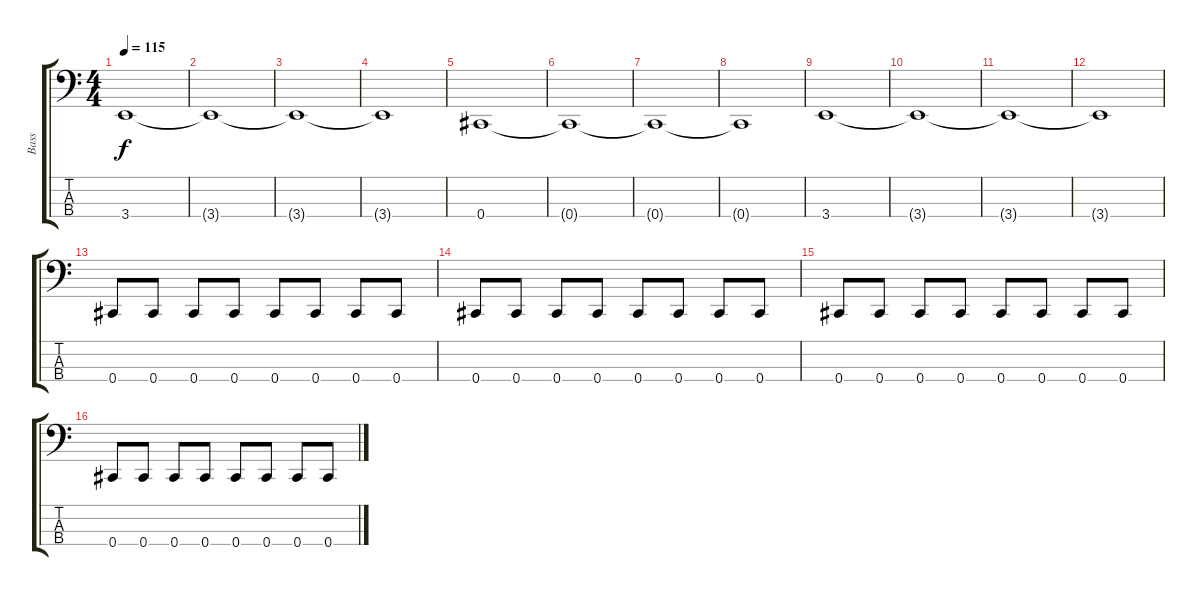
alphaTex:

\track ("Bass" "Bass") {instrument electricbassfinger}
\staff {score tabs}
\tuning (E2 B1 Gb1 Db1) {hide}
\ts (4 4)
\tempo 115
\clef f4
\ks c
3.4.1{dy f} |
3.4{t}.1 |
3.4{t}.1 |
3.4{t}.1 |
0.4.1 |
0.4{t}.1 |
0.4{t}.1 |
0.4{t}.1 |
3.4.1 |
3.4{t}.1 |
3.4{t}.1 |
3.4{t}.1 |
0.4.8 0.4.8 0.4.8 0.4.8 0.4.8 0.4.8 0.4.8 0.4.8 |
0.4.8 0.4.8 0.4.8 0.4.8 0.4.8 0.4.8 0.4.8 0.4.8 |
0.4.8 0.4.8 0.4.8 0.4.8 0.4.8 0.4.8 0.4.8 0.4.8 |
0.4.8 0.4.8 0.4.8 0.4.8 0.4.8 0.4.8 0.4.8 0.4.8
